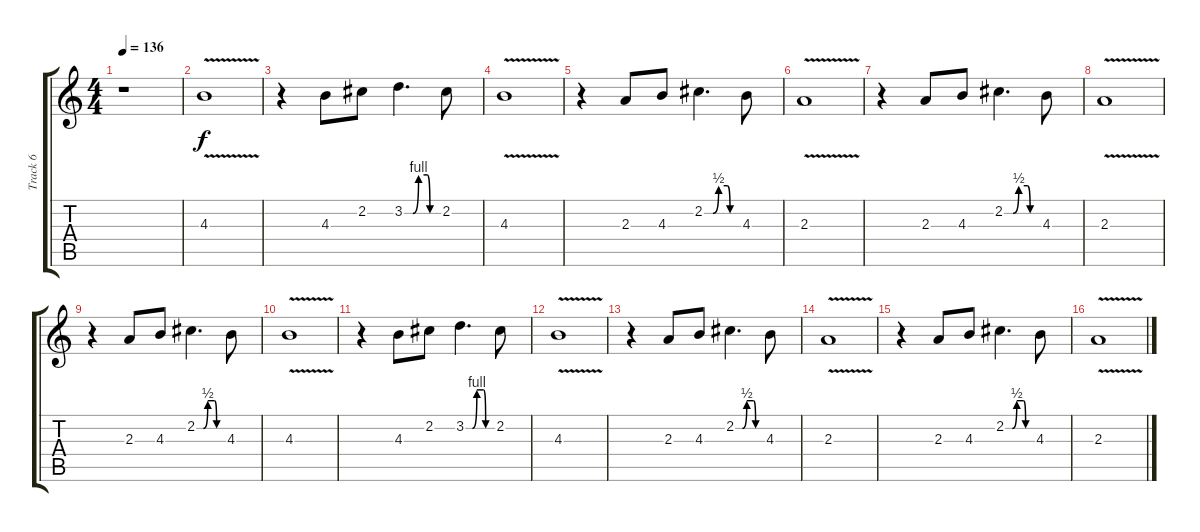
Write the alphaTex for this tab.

\track ("Track 6" "Track 6") {instrument distortionguitar}
\staff {score tabs}
\tuning (E4 B3 G3 D3 A2 E2) {hide}
\ts (4 4)
\tempo 136
\clef g2
\ks c
r.1{dy f} |
4.3{v}.1{balance 13 instrument distortionguitar} |
r.4 4.3.8 2.2.8 3.2{be (custom 0 0 15 0 25 4 40 4 45 0 60 0)}.4{d} 2.2.8 |
4.3{v}.1 |
r.4 2.3.8 4.3.8 2.2{be (custom 0 0 15 0 25 2 40 2 45 0 60 0)}.4{d} 4.3.8 |
2.3{v}.1 |
r.4 2.3.8 4.3.8 2.2{be (custom 0 0 15 0 25 2 40 2 45 0 60 0)}.4{d} 4.3.8 |
2.3{v}.1 |
r.4 2.3.8 4.3.8 2.2{be (custom 0 0 15 0 25 2 40 2 45 0 60 0)}.4{d} 4.3.8 |
4.3{v}.1 |
r.4 4.3.8 2.2.8 3.2{be (custom 0 0 15 0 25 4 40 4 45 0 60 0)}.4{d} 2.2.8 |
4.3{v}.1 |
r.4 2.3.8 4.3.8 2.2{be (custom 0 0 15 0 25 2 40 2 45 0 60 0)}.4{d} 4.3.8 |
2.3{v}.1 |
r.4 2.3.8 4.3.8 2.2{be (custom 0 0 15 0 25 2 40 2 45 0 60 0)}.4{d} 4.3.8 |
2.3{v}.1
